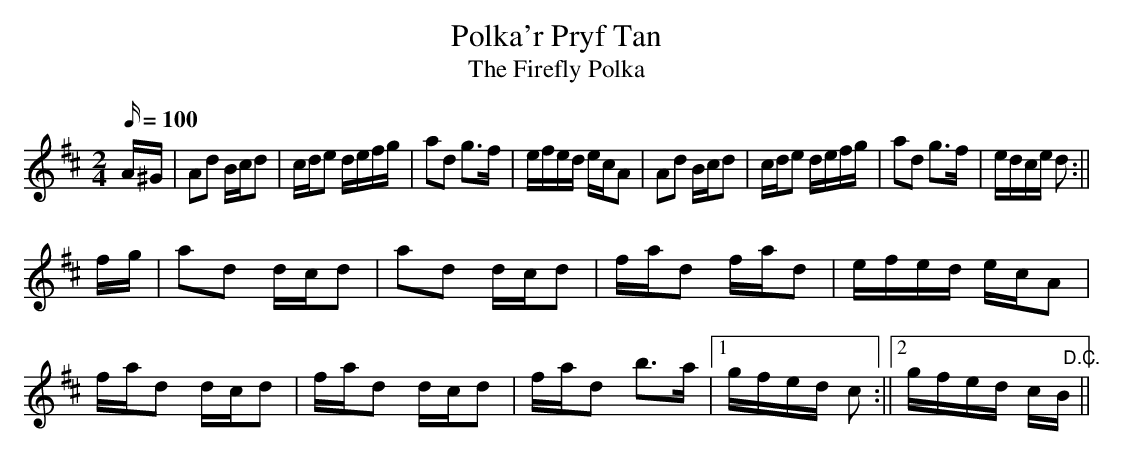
X:1
T:Polka'r Pryf Tan
T:The Firefly Polka
M:2/4
L:1/16
Q:100
K:D
A^G|A2d2 Bcd2|cde2 defg|a2d2 g3f|efed ecA2|\
A2d2 Bcd2|cde2 defg|a2d2 g3f|edce d2:||
fg|a2d2 dcd2|a2d2 dcd2|fad2 fad2|efed ecA2|\
fad2 dcd2|fad2 dcd2|fad2 b3a|1gfed c2:||2gfed "        D.C."cB||
